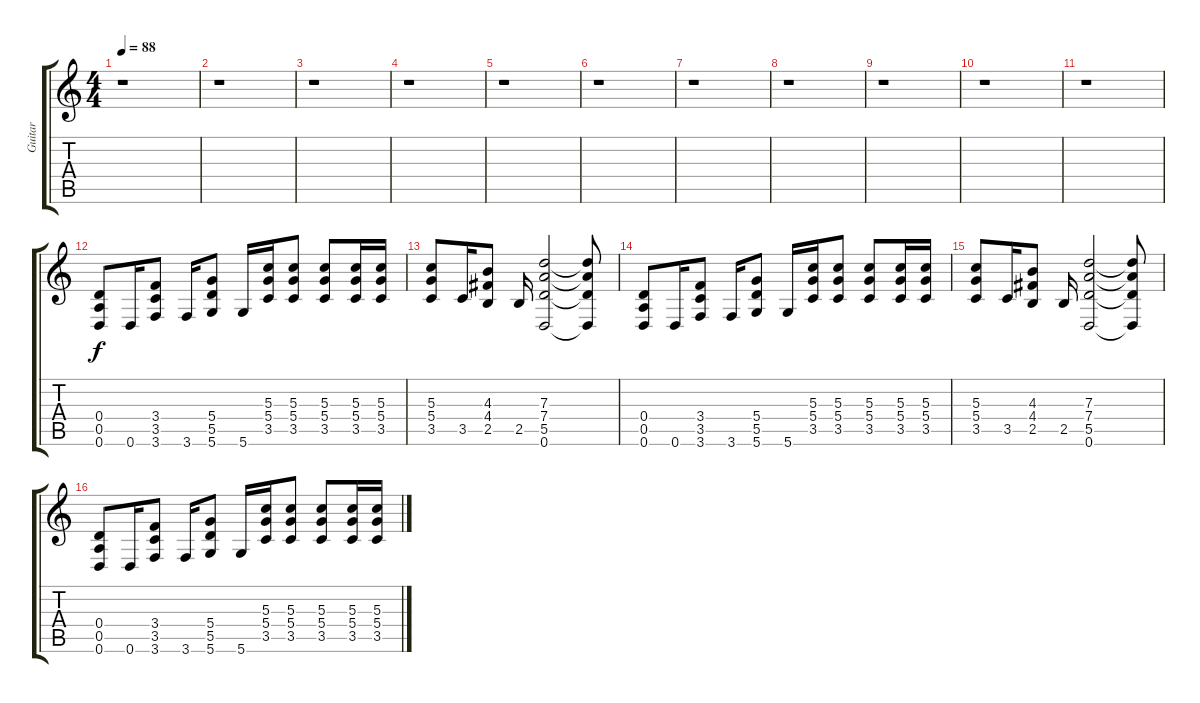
\track ("Guitar" "Guitar") {instrument distortionguitar}
\staff {score tabs}
\tuning (E4 B3 G3 D3 A2 D2) {hide}
\ts (4 4)
\tempo 88
\clef g2
\ks c
r.1{dy f} |
r.1 |
r.1 |
r.1 |
r.1 |
r.1 |
r.1 |
r.1 |
r.1 |
r.1 |
r.1 |
(0.4 0.5 0.6).8{balance 8 instrument overdrivenguitar} 0.6.16{instrument electricguitarmuted} (3.4 3.5 3.6).8{instrument overdrivenguitar} 3.6.16{instrument electricguitarmuted} (5.4 5.5 5.6).8{instrument overdrivenguitar} 5.6.16{instrument electricguitarmuted} (5.3 5.4 3.5).16{instrument overdrivenguitar} (5.3 5.4 3.5).8 (5.3 5.4 3.5).8 (5.3 5.4 3.5).16 (5.3 5.4 3.5).16 |
(5.3 5.4 3.5).8 3.5.16{instrument electricguitarmuted} (4.3 4.4 2.5).8{instrument overdrivenguitar} 2.5.16{instrument electricguitarmuted} (7.3 7.4 5.5 0.6).2{instrument overdrivenguitar} (7.3{t} 7.4{t} 5.5{t} 0.6{t}).8 |
(0.4 0.5 0.6).8 0.6.16{instrument electricguitarmuted} (3.4 3.5 3.6).8{instrument overdrivenguitar} 3.6.16{instrument electricguitarmuted} (5.4 5.5 5.6).8{instrument overdrivenguitar} 5.6.16{instrument electricguitarmuted} (5.3 5.4 3.5).16{instrument overdrivenguitar} (5.3 5.4 3.5).8 (5.3 5.4 3.5).8 (5.3 5.4 3.5).16 (5.3 5.4 3.5).16 |
(5.3 5.4 3.5).8 3.5.16{instrument electricguitarmuted} (4.3 4.4 2.5).8{instrument overdrivenguitar} 2.5.16{instrument electricguitarmuted} (7.3 7.4 5.5 0.6).2{instrument overdrivenguitar} (7.3{t} 7.4{t} 5.5{t} 0.6{t}).8 |
(0.4 0.5 0.6).8 0.6.16{instrument electricguitarmuted} (3.4 3.5 3.6).8{instrument overdrivenguitar} 3.6.16{instrument electricguitarmuted} (5.4 5.5 5.6).8{instrument overdrivenguitar} 5.6.16{instrument electricguitarmuted} (5.3 5.4 3.5).16{instrument overdrivenguitar} (5.3 5.4 3.5).8 (5.3 5.4 3.5).8 (5.3 5.4 3.5).16 (5.3 5.4 3.5).16
